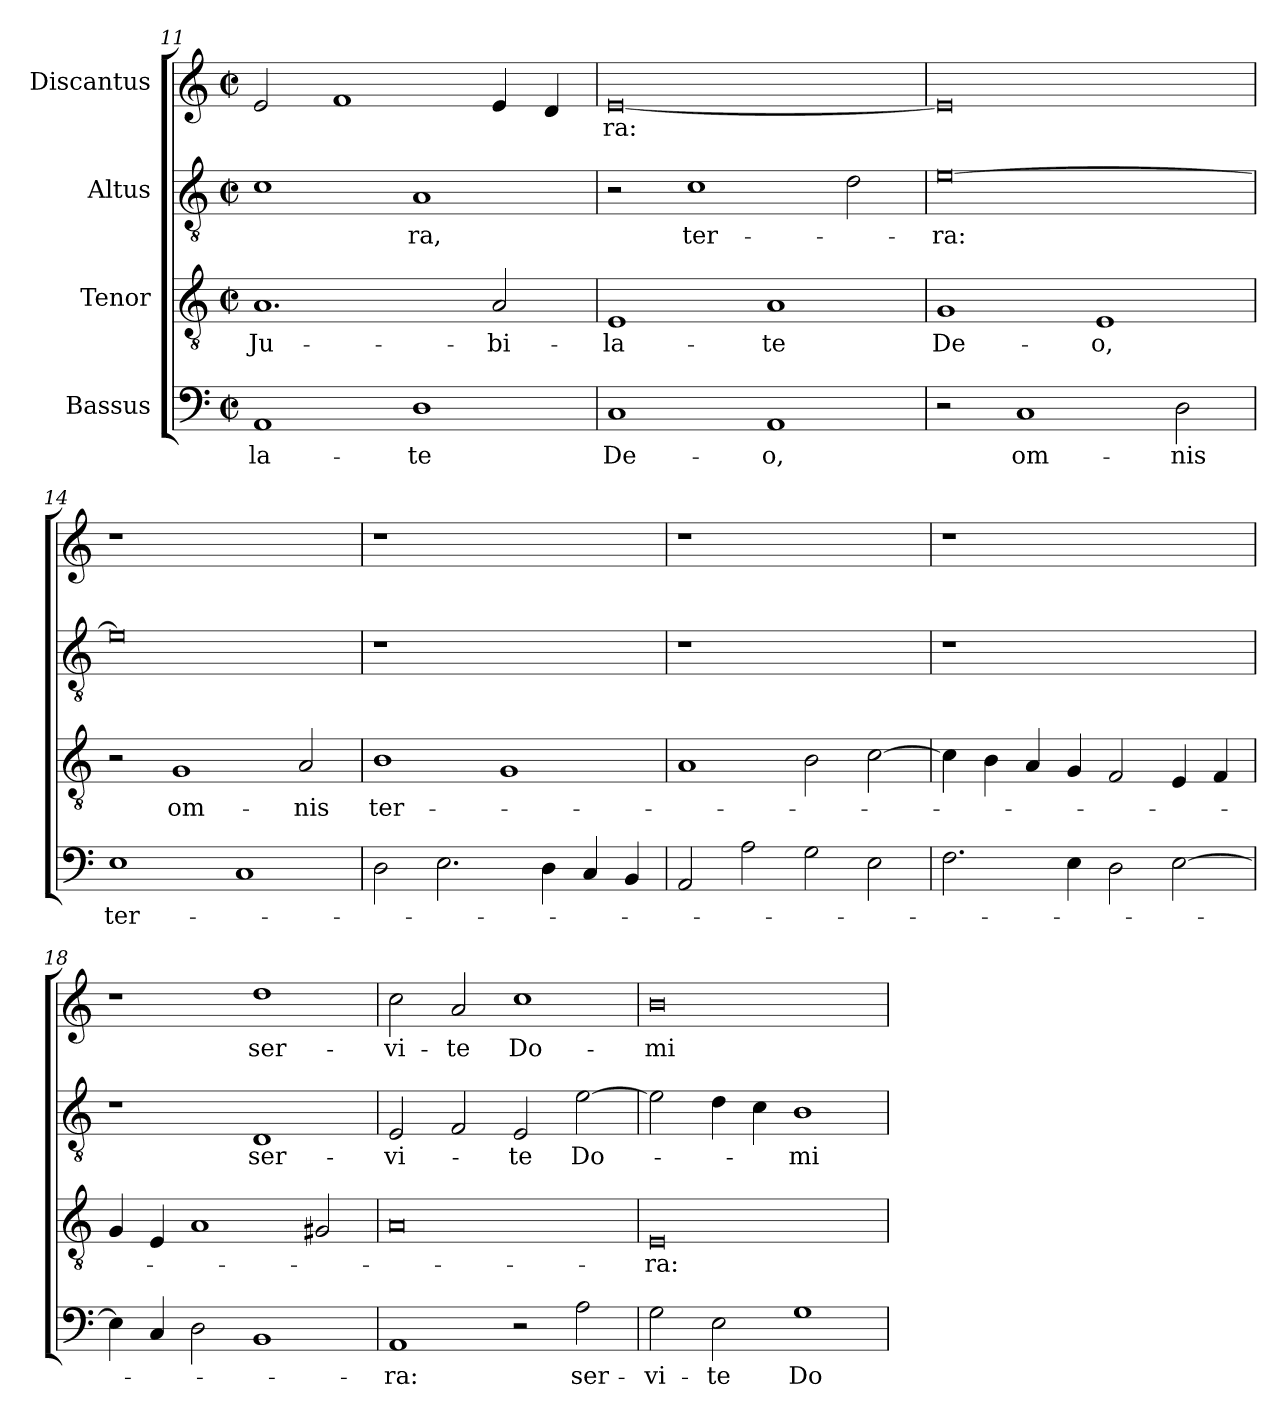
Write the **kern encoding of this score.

**kern	**text	**kern	**text	**kern	**text	**kern	**text
*part4	*part4	*part3	*part3	*part2	*part2	*part1	*part1
*staff4	*staff4	*staff3	*staff3	*staff2	*staff2	*staff1	*staff1
*I"Bassus	*	*I"Tenor	*	*I"Altus	*	*I"Discantus	*
*clefF4	*	*clefGv2	*	*clefGv2	*	*clefG2	*
*k[]	*	*k[]	*	*k[]	*	*k[]	*
*a:	*	*a:	*	*a:	*	*a:	*
*M2/2	*	*M2/2	*	*M2/2	*	*M2/2	*
*met(c|)	*	*met(c|)	*	*met(c|)	*	*met(c|)	*
=11	=11	=11	=11	=11	=11	=11	=11
!	!LO:LY:b	!	!LO:LY:b	!	!	!	!
1AA	-la-	1.A	Ju-	1c	.	2e/	.
.	.	.	.	.	.	1f	.
!	!LO:LY:b	!	!	!	!LO:LY:b	!	!
1D	-te	.	.	1A	-ra,	.	.
!	!	!	!LO:LY:b	!	!	!	!
.	.	2A/	-bi-	.	.	4e/	.
.	.	.	.	.	.	4d/	.
=12	=12	=12	=12	=12	=12	=12	=12
!	!LO:LY:b	!	!LO:LY:b	!	!	!	!LO:LY:b
1C	De-	1E	-la-	2r	.	[0e	-ra:
!	!	!	!	!	!LO:LY:b	!	!
.	.	.	.	1c	ter-	.	.
!	!LO:LY:b	!	!LO:LY:b	!	!	!	!
1AA	-o,	1A	-te	.	.	.	.
.	.	.	.	2d\	.	.	.
=13	=13	=13	=13	=13	=13	=13	=13
!	!	!	!LO:LY:b	!	!LO:LY:b	!	!
2r	.	1G	De-	[0e	-ra:	0e]	.
!	!LO:LY:b	!	!	!	!	!	!
1C	om-	.	.	.	.	.	.
!	!	!	!LO:LY:b	!	!	!	!
.	.	1E	-o,	.	.	.	.
!	!LO:LY:b	!	!	!	!	!	!
2D\	-nis	.	.	.	.	.	.
=14	=14	=14	=14	=14	=14	=14	=14
!	!LO:LY:b	!	!	!	!	!	!
1E	ter-	2r	.	0e]	.	1r	.
!	!	!	!LO:LY:b	!	!	!	!
.	.	1G	om-	.	.	.	.
1C	.	.	.	.	.	1ryy	.
!	!	!	!LO:LY:b	!	!	!	!
.	.	2A/	-nis	.	.	.	.
!!LO:PB:g=z
=15	=15	=15	=15	=15	=15	=15	=15
!	!	!	!LO:LY:b	!	!	!	!
2D\	.	1B	ter-	1r	.	1r	.
2.E\	.	.	.	.	.	.	.
.	.	1G	.	1ryy	.	1ryy	.
4D\	.	.	.	.	.	.	.
4C/	.	.	.	.	.	.	.
4BB/	.	.	.	.	.	.	.
=16	=16	=16	=16	=16	=16	=16	=16
2AA/	.	1A	.	1r	.	1r	.
2A\	.	.	.	.	.	.	.
2G\	.	2B\	.	1ryy	.	1ryy	.
2E\	.	[2c\	.	.	.	.	.
=17	=17	=17	=17	=17	=17	=17	=17
2.F\	.	4c\]	.	1r	.	1r	.
.	.	4B\	.	.	.	.	.
.	.	4A/	.	.	.	.	.
4E\	.	4G/	.	.	.	.	.
2D\	.	2F/	.	1ryy	.	1ryy	.
[2E\	.	4E/	.	.	.	.	.
.	.	4F/	.	.	.	.	.
=18	=18	=18	=18	=18	=18	=18	=18
4E\]	.	4G/	.	1r	.	1r	.
4C/	.	4E/	.	.	.	.	.
2D\	.	1A	.	.	.	.	.
!	!	!	!	!	!LO:LY:b	!	!LO:LY:b
1BB	.	.	.	1D	ser-	1dd	ser-
.	.	2G#X/	.	.	.	.	.
=19	=19	=19	=19	=19	=19	=19	=19
!	!LO:LY:b	!	!	!	!LO:LY:b	!	!LO:LY:b
1AA	-ra:	0A	.	2E/	-vi-	2cc\	-vi-
!	!	!	!	!	!	!	!LO:LY:b
.	.	.	.	2F/	.	2a/	-te
!	!	!	!	!	!LO:LY:b	!	!LO:LY:b
2r	.	.	.	2E/	-te	1cc	Do-
!	!LO:LY:b	!	!	!	!LO:LY:b	!	!
2A\	ser-	.	.	[2e\	Do-	.	.
=20	=20	=20	=20	=20	=20	=20	=20
!	!LO:LY:b	!	!LO:LY:b	!	!	!	!LO:LY:b
2G\	-vi-	0E	-ra:	2e\]	.	0b	-mi-
!	!LO:LY:b	!	!	!	!	!	!
2E\	-te	.	.	4d\	.	.	.
.	.	.	.	4c\	.	.	.
!	!LO:LY:b	!	!	!	!LO:LY:b	!	!
1G	Do-	.	.	1B	-mi-	.	.
=	=	=	=	=	=	=	=
*-	*-	*-	*-	*-	*-	*-	*-
